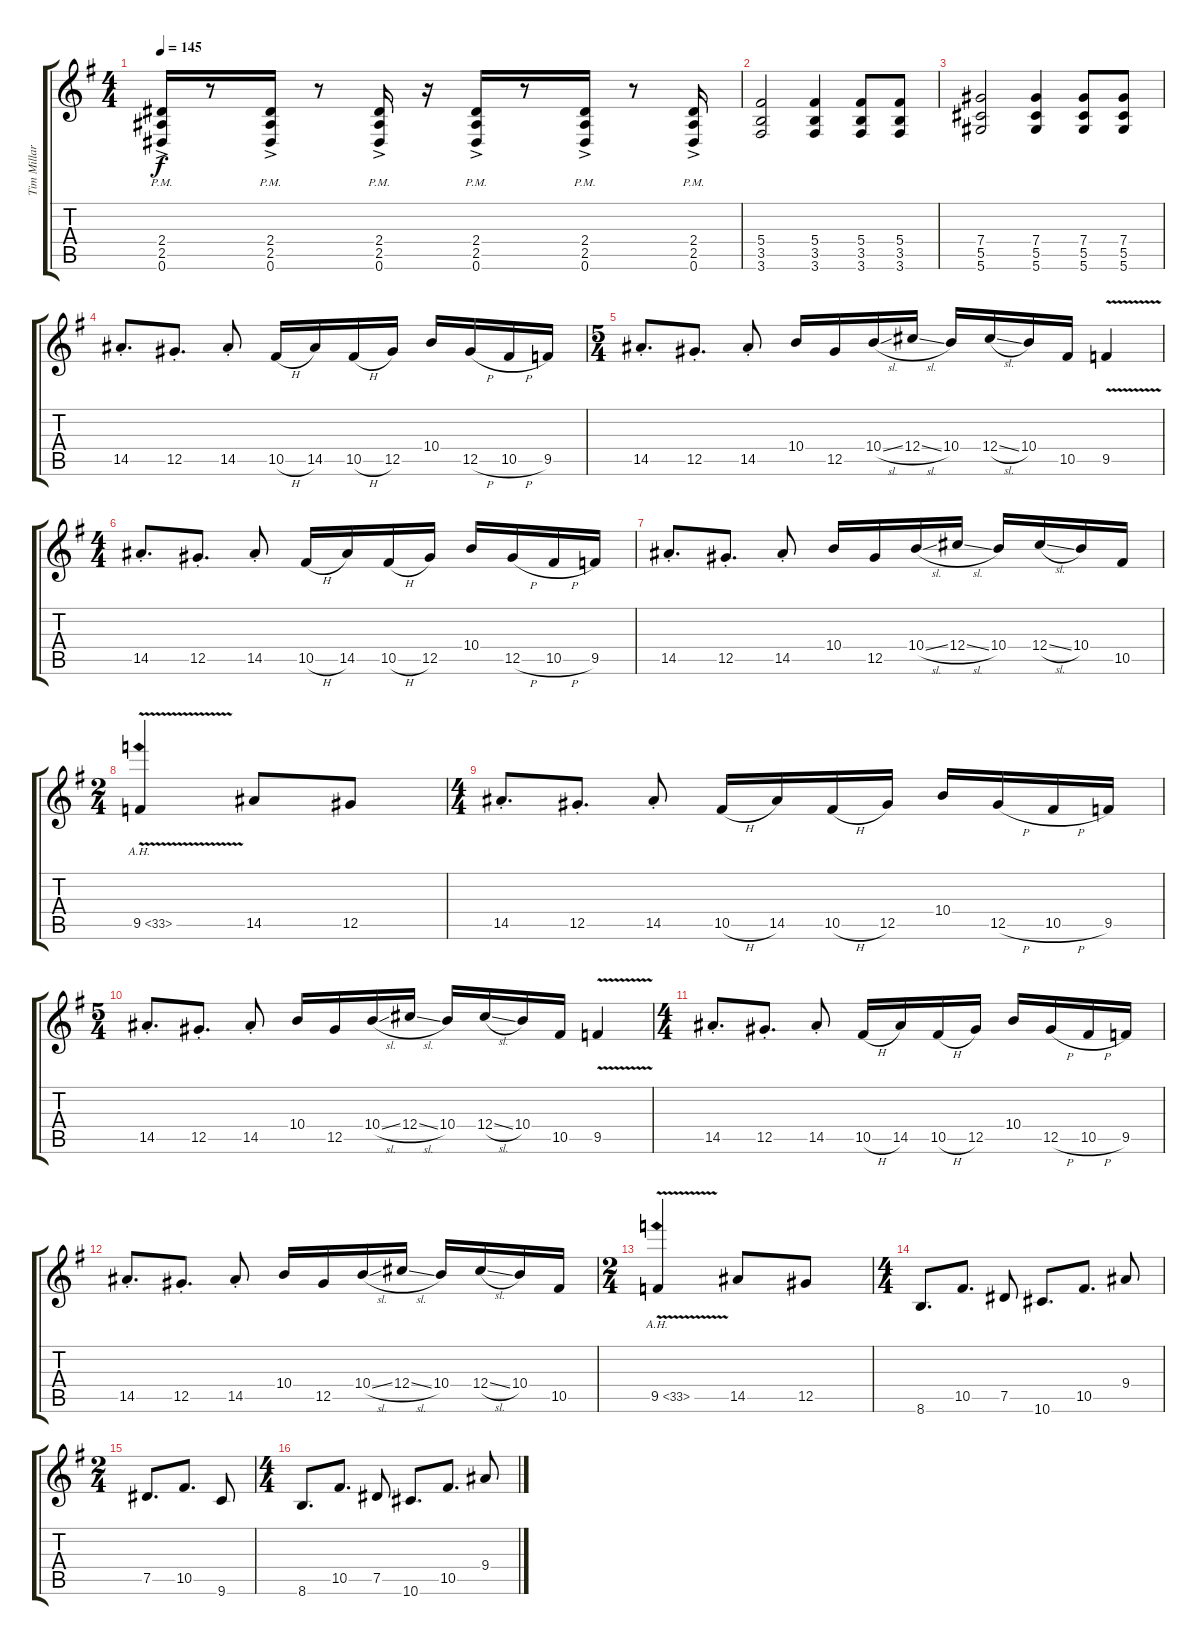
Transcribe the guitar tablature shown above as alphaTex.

\track ("Tim Millar" "Tim Millar") {instrument distortionguitar}
\staff {score tabs}
\tuning (Eb4 Bb3 Gb3 Db3 Ab2 Eb2) {hide}
\ts (4 4)
\tempo 145
\clef g2
\ks g
(2.4{pm} 2.5{ac pm} 0.6{ac pm}).16{dy f} r.8 (2.4{pm} 2.5{ac pm} 0.6{ac pm}).16 r.8 (2.4{pm} 2.5{ac pm} 0.6{ac pm}).16 r.16 (2.4{pm} 2.5{ac pm} 0.6{ac pm}).16 r.8 (2.4{pm} 2.5{ac pm} 0.6{ac pm}).16 r.8 (2.4{pm} 2.5{ac pm} 0.6{ac pm}).16 |
(5.4 3.5 3.6).2 (5.4 3.5 3.6).4 (5.4 3.5 3.6).8 (5.4 3.5 3.6).8 |
(7.4 5.5 5.6).2 (7.4 5.5 5.6).4 (7.4 5.5 5.6).8 (7.4 5.5 5.6).8 |
14.5{st}.8{d} 12.5{st}.8{d} 14.5{st}.8 10.5{h}.16 14.5.16 10.5{h}.16 12.5.16 10.4.16 12.5{h}.16 10.5{h}.16 9.5.16 |
\ts (5 4)
14.5{st}.8{d} 12.5{st}.8{d} 14.5{st}.8 10.4.16 12.5.16 10.4{sl}.16 12.4{sl}.16 10.4.16 12.4{sl}.16 10.4.16 10.5.16 9.5{v}.4 |
\ts (4 4)
14.5{st}.8{d} 12.5{st}.8{d} 14.5{st}.8 10.5{h}.16 14.5.16 10.5{h}.16 12.5.16 10.4.16 12.5{h}.16 10.5{h}.16 9.5.16 |
14.5{st}.8{d} 12.5{st}.8{d} 14.5{st}.8 10.4.16 12.5.16 10.4{sl}.16 12.4{sl}.16 10.4.16 12.4{sl}.16 10.4.16 10.5.16 |
\ts (2 4)
9.5{ah 24 v}.4 14.5.8 12.5.8 |
\ts (4 4)
14.5{st}.8{d} 12.5{st}.8{d} 14.5{st}.8 10.5{h}.16 14.5.16 10.5{h}.16 12.5.16 10.4.16 12.5{h}.16 10.5{h}.16 9.5.16 |
\ts (5 4)
14.5{st}.8{d} 12.5{st}.8{d} 14.5{st}.8 10.4.16 12.5.16 10.4{sl}.16 12.4{sl}.16 10.4.16 12.4{sl}.16 10.4.16 10.5.16 9.5{v}.4 |
\ts (4 4)
14.5{st}.8{d} 12.5{st}.8{d} 14.5{st}.8 10.5{h}.16 14.5.16 10.5{h}.16 12.5.16 10.4.16 12.5{h}.16 10.5{h}.16 9.5.16 |
14.5{st}.8{d} 12.5{st}.8{d} 14.5{st}.8 10.4.16 12.5.16 10.4{sl}.16 12.4{sl}.16 10.4.16 12.4{sl}.16 10.4.16 10.5.16 |
\ts (2 4)
9.5{ah 24 v}.4 14.5.8 12.5.8 |
\ts (4 4)
8.6.8{d} 10.5.8{d} 7.5.8 10.6.8{d} 10.5.8{d} 9.4.8 |
\ts (2 4)
7.5.8{d} 10.5.8{d} 9.6.8 |
\ts (4 4)
8.6.8{d} 10.5.8{d} 7.5.8 10.6.8{d} 10.5.8{d} 9.4.8
